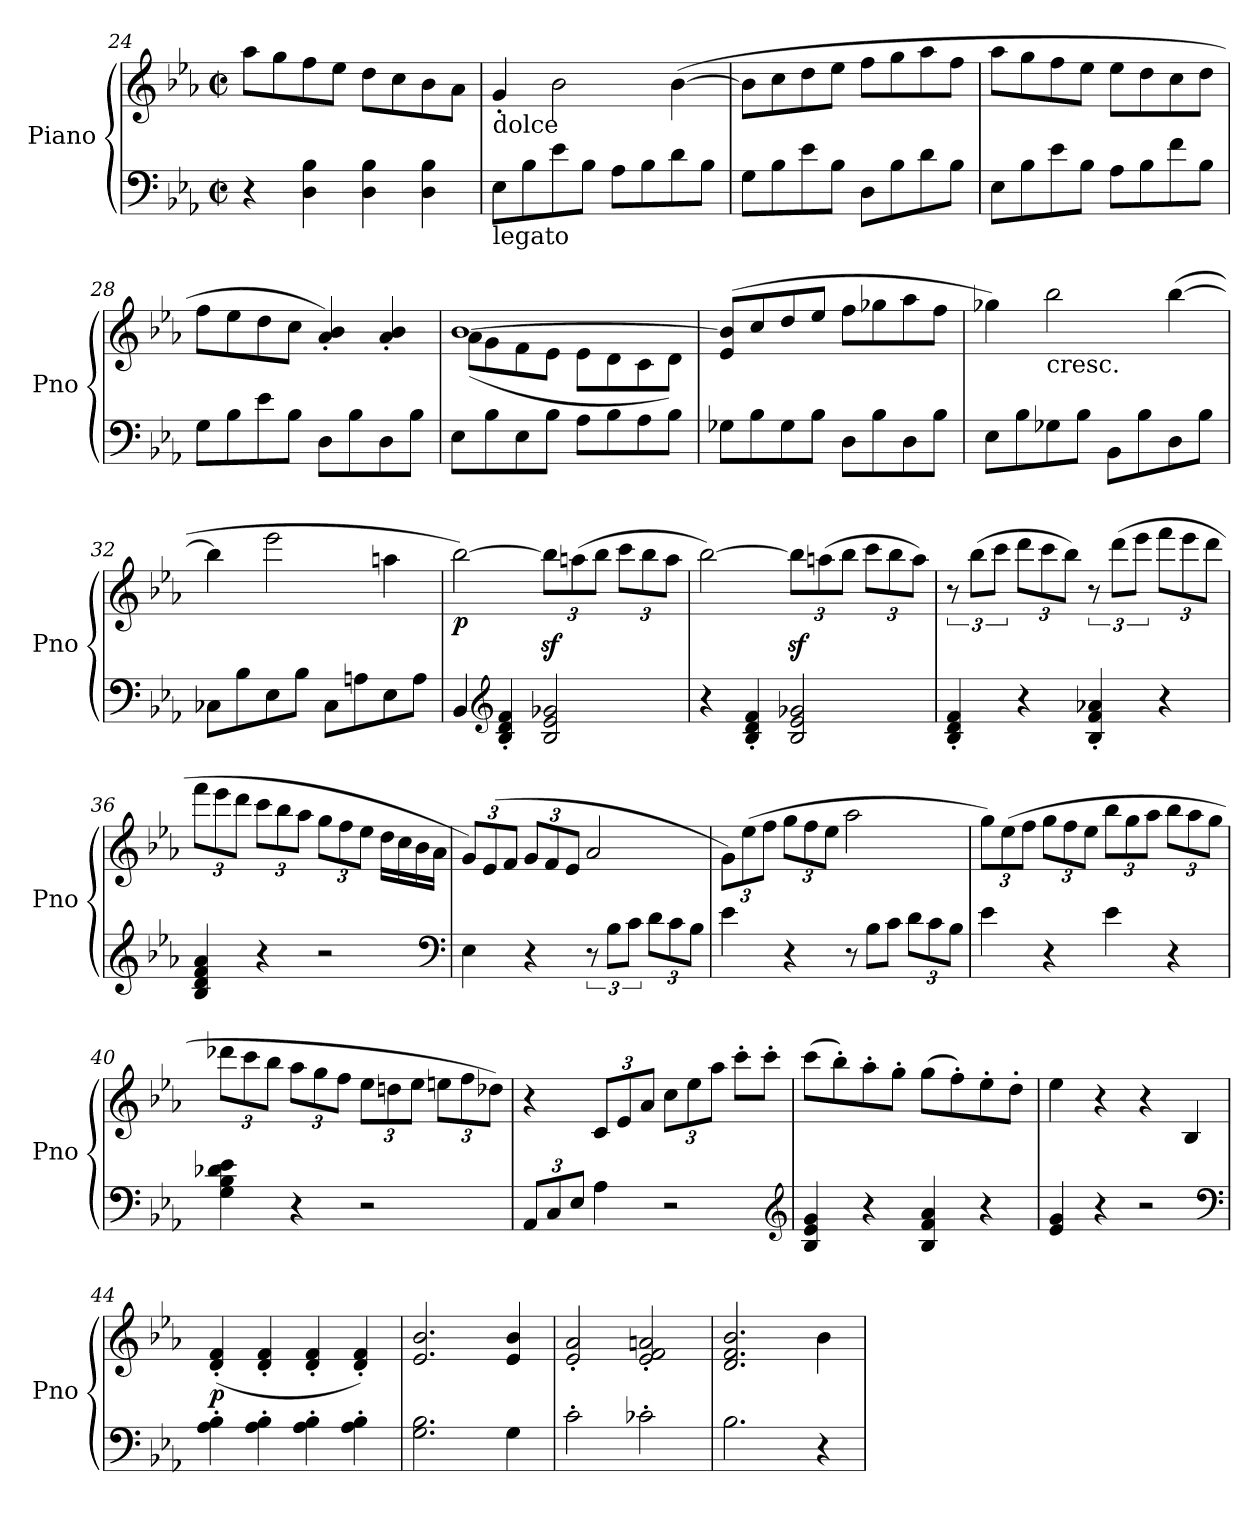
**kern	**kern	**dynam
*part1	*part1	*part1
*staff2	*staff1	*staff1/2
*I"Piano	*	*
*I'Pno	*	*
*clefF4	*clefG2	*
*k[b-e-a-]	*k[b-e-a-]	*
*E-:	*E-:	*
*M2/2	*M2/2	*
*met(c|)	*met(c|)	*
=24	=24	=24
4r	8aa-\L	.
.	8gg\	.
4D\ 4B-\	8ff\	.
.	8ee-\J	.
4D\ 4B-\	8dd\L	.
.	8cc\	.
4D\ 4B-\	8b-\	.
.	8a-\J	.
=25	=25	=25
!	!LO:TX:b:t=dolce	!
!LO:TX:b:t=legato	!	!
8E-\L	4g'/	.
8B-\	.	.
8e-\	2b-\	.
8B-\J	.	.
8A-\L	.	.
8B-\	.	.
8d\	([4b-\	.
8B-\J	.	.
=26	=26	=26
8G\L	8b-\L]	.
8B-\	8cc\	.
8e-\	8dd\	.
8B-\J	8ee-\J	.
8D\L	8ff\L	.
8B-\	8gg\	.
8d\	8aa-\	.
8B-\J	8ff\J	.
!!LO:LB:g=z
=27	=27	=27
8E-\L	8aa-\L	.
8B-\	8gg\	.
8e-\	8ff\	.
8B-\J	8ee-\J	.
8A-\L	8ee-\L	.
8B-\	8dd\	.
8f\	8cc\	.
8B-\J	8dd\J	.
=28	=28	=28
8G\L	8ff\L	.
8B-\	8ee-\	.
8e-\	8dd\	.
8B-\J	8cc\J	.
8D\L	4a-/' 4b-/')	.
8B-\	.	.
8D\	4a-/' 4b-/'	.
8B-\J	.	.
=29	=29	=29
*	*^	*
8E-\L	[1b-	(8a-\L	.
8B-\	.	8g\	.
8E-\	.	8f\	.
8B-\J	.	8e-\J	.
8A-\L	.	8e-\L	.
8B-\	.	8d\	.
8A-\	.	8c\	.
8B-\J	.	8d\J)	.
*	*v	*v	*
=30	=30	=30
8G-X\L	(8e-/ 8b-/]L	.
8B-\	8cc/	.
8G-\	8dd/	.
8B-\J	8ee-/J	.
8D\L	8ff\L	.
8B-\	8gg-X\	.
8D\	8aa-\	.
8B-\J	8ff\J	.
!!LO:LB:g=z
=31	=31	=31
8E-\L	4gg-X\)	.
8B-\	.	.
!	!LO:TX:b:t=cresc.	!
8G-X\	2bb-\	.
8B-\J	.	.
8BB-\L	.	.
8B-\	.	.
8D\	([4bb-\	.
8B-\J	.	.
=32	=32	=32
8C-X\L	4bb-\]	.
8B-\	.	.
8E-\	2eee-\	.
8B-\J	.	.
8C-\L	.	.
8An\	.	.
8E-\	4aan\	.
8A\J	.	.
=33	=33	=33
!	!	!LO:DY:b
4BB-/	[2bb-\)	p
*clefG2	*	*
4B-/' 4d/' 4f/'	.	.
*	*Xbrackettup	*
2B-/ 2e-/ 2g-X/	12bb-z<\L]	.
.	(12aan\	.
.	12bb-\J	.
.	12ccc\L	.
.	12bb-\	.
.	12aa\J	.
=34	=34	=34
4r	[2bb-\)	.
4B-/' 4d/' 4f/'	.	.
2B-/ 2e-/ 2g-X/	12bb-z<\L]	.
.	(12aan\	.
.	12bb-\J	.
.	12ccc\L	.
.	12bb-\	.
.	12aa\J)	.
!!LO:LB:g=z
=35	=35	=35
*	*brackettup	*
4B-/' 4d/' 4f/'	12r	.
.	(12bb-\L	.
.	12ccc\J	.
*	*Xbrackettup	*
4r	12ddd\L	.
.	12ccc\	.
.	12bb-\J)	.
*	*brackettup	*
4B-/' 4f/' 4a-X/'	12r	.
.	(12ddd\L	.
.	12eee-\J	.
*	*Xbrackettup	*
4r	12fff\L	.
.	12eee-\	.
.	12ddd\J	.
=36	=36	=36
4B-/ 4d/ 4f/ 4a-/	12fff\L	.
.	12eee-\	.
.	12ddd\J	.
4r	12ccc\L	.
.	12bb-\	.
.	12aa-\J	.
2r	12gg\L	.
.	12ff\	.
.	12ee-\J	.
.	16dd\LL	.
.	16cc\	.
.	16b-\	.
.	16a-\JJ	.
*clefF4	*	*
=37	=37	=37
4E-\	12g/L)	.
.	(12e-/	.
.	12f/J	.
4r	12g/L	.
.	12f/	.
.	12e-/J	.
12r	2a-/	.
12B-\L	.	.
12c\J	.	.
*Xbrackettup	*	*
12d\L	.	.
12c\	.	.
12B-\J	.	.
!!LO:LB:g=z
=38	=38	=38
4e-\	12g\L)	.
.	(12ee-\	.
.	12ff\J	.
4r	12gg\L	.
.	12ff\	.
.	12ee-\J	.
*Xtuplet	*	*
12r	2aa-\	.
12B-\L	.	.
12c\J	.	.
*tuplet	*	*
12d\L	.	.
12c\	.	.
12B-\J	.	.
=39	=39	=39
4e-\	12gg\L)	.
.	(12ee-\	.
.	12ff\J	.
4r	12gg\L	.
.	12ff\	.
.	12ee-\J	.
4e-\	12bb-\L	.
.	12gg\	.
.	12aa-\J	.
4r	12bb-\L	.
.	12aa-\	.
.	12gg\J	.
=40	=40	=40
4G\ 4B-\ 4d-X\ 4e-\	12ddd-X\L	.
.	12ccc\	.
.	12bb-\J	.
4r	12aa-\L	.
.	12gg\	.
.	12ff\J	.
2r	12ee-\L	.
.	12ddn\	.
.	12ee-\J	.
.	12een\L	.
.	12ff\	.
.	12dd-X\J)	.
!!LO:PB:g=z
=41	=41	=41
12AA-/L	4r	.
12C/	.	.
12E-/J	.	.
4A-\	12c/L	.
.	12e-/	.
.	12a-/J	.
2r	12cc\L	.
.	12ee-\	.
.	12aa-\J	.
.	8ccc'\L	.
.	8ccc'\J	.
*clefG2	*	*
=42	=42	=42
4B-/ 4e-/ 4g/	(8ccc\L	.
.	8bb-'\)	.
4r	8aa-'\	.
.	8gg'\J	.
4B-/ 4f/ 4a-/	(8gg\L	.
.	8ff'\)	.
4r	8ee-'\	.
.	8dd'\J	.
=43	=43	=43
4e-/ 4g/	4ee-\	.
4r	4r	.
2r	4r	.
.	4B-/	.
*clefF4	*	*
=44	=44	=44
!	!	!LO:DY:b
4A-\' 4B-\'	(4d/' 4f/'	p
4A-\' 4B-\'	4d/' 4f/'	.
4A-\' 4B-\'	4d/' 4f/'	.
4A-\' 4B-\'	4d/' 4f/')	.
=45	=45	=45
2.G\ 2.B-\	2.e-/ 2.b-/	.
4G\	4e-/ 4b-/	.
=46	=46	=46
2c'\	2e-/' 2a-/'	.
2c-X'\	2e-/' 2f/' 2an/'	.
!!LO:LB:g=z
=47	=47	=47
2.B-\	2.d/ 2.f/ 2.b-/	.
4r	4b-\	.
=	=	=
*-	*-	*-
